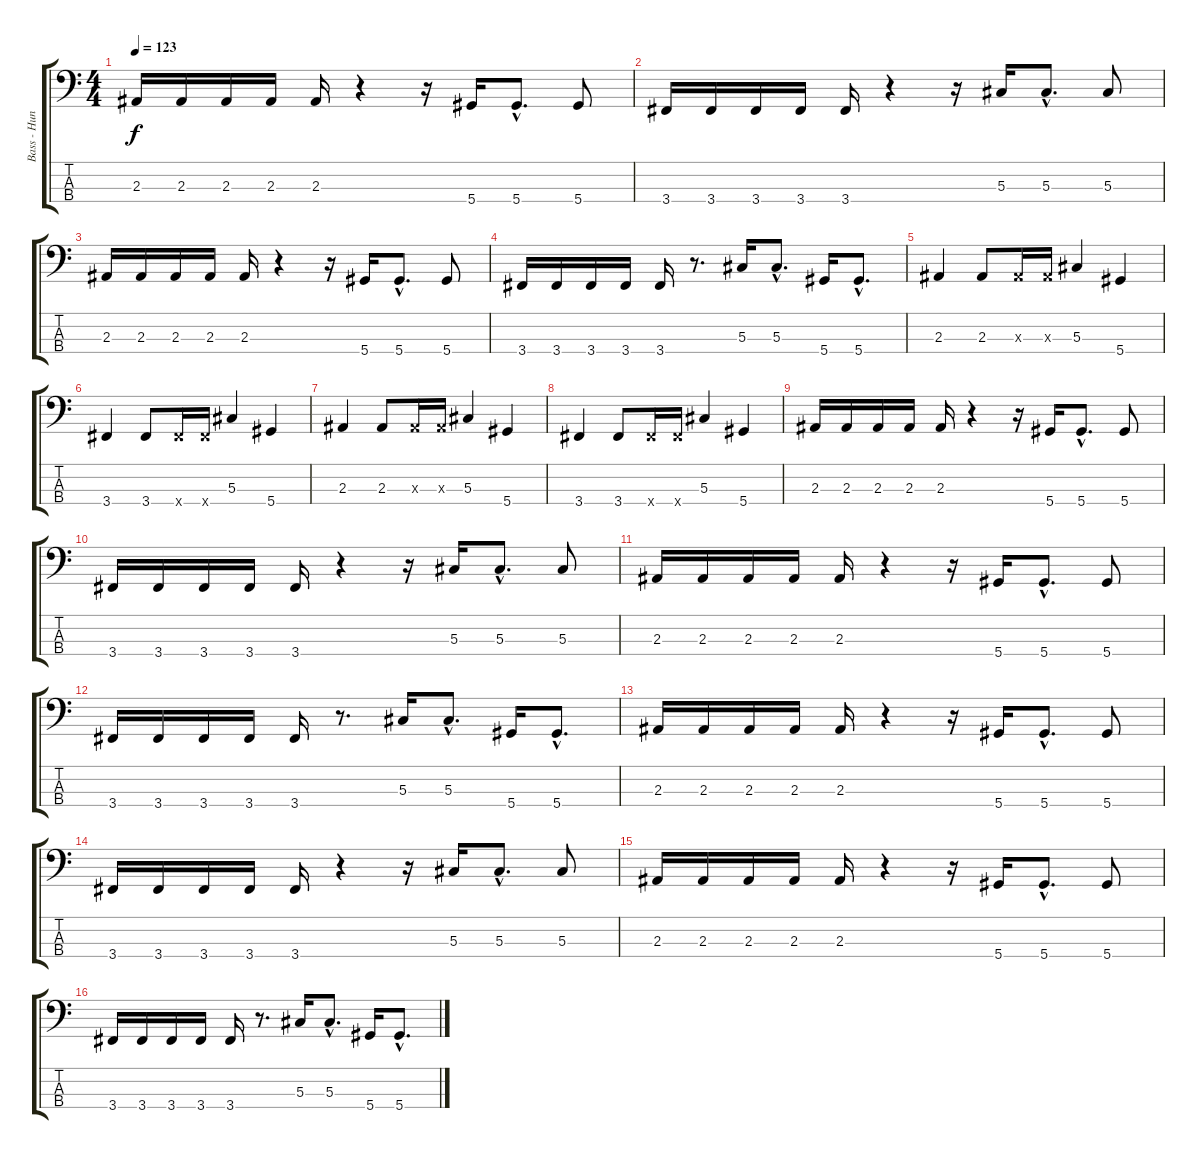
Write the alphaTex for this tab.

\track ("Bass - Hunter" "Bass - Hun") {instrument electricbasspick}
\staff {score tabs}
\tuning (Gb2 Db2 Ab1 Eb1) {hide}
\ts (4 4)
\tempo 123
\clef f4
\ks c
2.3.16{dy f} 2.3.16 2.3.16 2.3.16 2.3.16 r.4 r.16 5.4.16 5.4{hac}.8{d} 5.4.8 |
3.4.16 3.4.16 3.4.16 3.4.16 3.4.16 r.4 r.16 5.3.16 5.3{hac}.8{d} 5.3.8 |
2.3.16 2.3.16 2.3.16 2.3.16 2.3.16 r.4 r.16 5.4.16 5.4{hac}.8{d} 5.4.8 |
3.4.16 3.4.16 3.4.16 3.4.16 3.4.16 r.8{d} 5.3.16 5.3{hac}.8{d} 5.4.16 5.4{hac}.8{d} |
2.3.4 2.3.8 2.3{x}.16 2.3{x}.16 5.3.4 5.4.4 |
3.4.4 3.4.8 3.4{x}.16 3.4{x}.16 5.3.4 5.4.4 |
2.3.4 2.3.8 2.3{x}.16 2.3{x}.16 5.3.4 5.4.4 |
3.4.4 3.4.8 3.4{x}.16 3.4{x}.16 5.3.4 5.4.4 |
2.3.16 2.3.16 2.3.16 2.3.16 2.3.16 r.4 r.16 5.4.16 5.4{hac}.8{d} 5.4.8 |
3.4.16 3.4.16 3.4.16 3.4.16 3.4.16 r.4 r.16 5.3.16 5.3{hac}.8{d} 5.3.8 |
2.3.16 2.3.16 2.3.16 2.3.16 2.3.16 r.4 r.16 5.4.16 5.4{hac}.8{d} 5.4.8 |
3.4.16 3.4.16 3.4.16 3.4.16 3.4.16 r.8{d} 5.3.16 5.3{hac}.8{d} 5.4.16 5.4{hac}.8{d} |
2.3.16 2.3.16 2.3.16 2.3.16 2.3.16 r.4 r.16 5.4.16 5.4{hac}.8{d} 5.4.8 |
3.4.16 3.4.16 3.4.16 3.4.16 3.4.16 r.4 r.16 5.3.16 5.3{hac}.8{d} 5.3.8 |
2.3.16 2.3.16 2.3.16 2.3.16 2.3.16 r.4 r.16 5.4.16 5.4{hac}.8{d} 5.4.8 |
3.4.16 3.4.16 3.4.16 3.4.16 3.4.16 r.8{d} 5.3.16 5.3{hac}.8{d} 5.4.16 5.4{hac}.8{d}
